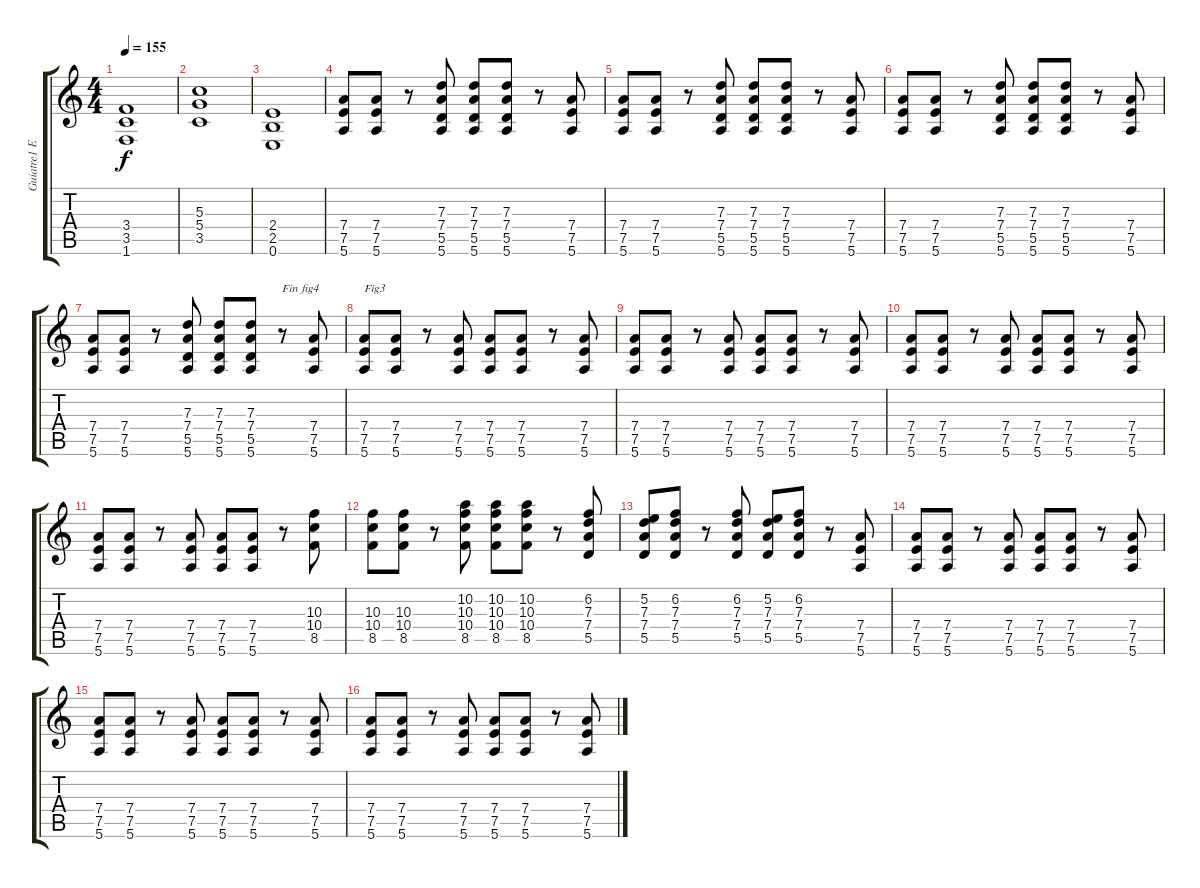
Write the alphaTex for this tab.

\track ("Guiatre1 E" "Guiatre1 E") {instrument distortionguitar}
\staff {score tabs}
\tuning (E4 B3 G3 D3 A2 E2) {hide}
\ts (4 4)
\tempo 155
\clef g2
\ks c
(3.4 3.5 1.6).1{dy f} |
(5.3 5.4 3.5).1 |
(2.4 2.5 0.6).1 |
(7.4 7.5 5.6).8 (7.4 7.5 5.6).8 r.8 (7.3 7.4 5.5 5.6).8 (7.3 7.4 5.5 5.6).8 (7.3 7.4 5.5 5.6).8 r.8 (7.4 7.5 5.6).8 |
(7.4 7.5 5.6).8 (7.4 7.5 5.6).8 r.8 (7.3 7.4 5.5 5.6).8 (7.3 7.4 5.5 5.6).8 (7.3 7.4 5.5 5.6).8 r.8 (7.4 7.5 5.6).8 |
(7.4 7.5 5.6).8 (7.4 7.5 5.6).8 r.8 (7.3 7.4 5.5 5.6).8 (7.3 7.4 5.5 5.6).8 (7.3 7.4 5.5 5.6).8 r.8 (7.4 7.5 5.6).8 |
(7.4 7.5 5.6).8 (7.4 7.5 5.6).8 r.8 (7.3 7.4 5.5 5.6).8 (7.3 7.4 5.5 5.6).8 (7.3 7.4 5.5 5.6).8 r.8{txt "Fin fig4"} (7.4 7.5 5.6).8 |
(7.4 7.5 5.6).8{txt "Fig3"} (7.4 7.5 5.6).8 r.8 (7.4 7.5 5.6).8 (7.4 7.5 5.6).8 (7.4 7.5 5.6).8 r.8 (7.4 7.5 5.6).8 |
(7.4 7.5 5.6).8 (7.4 7.5 5.6).8 r.8 (7.4 7.5 5.6).8 (7.4 7.5 5.6).8 (7.4 7.5 5.6).8 r.8 (7.4 7.5 5.6).8 |
(7.4 7.5 5.6).8 (7.4 7.5 5.6).8 r.8 (7.4 7.5 5.6).8 (7.4 7.5 5.6).8 (7.4 7.5 5.6).8 r.8 (7.4 7.5 5.6).8 |
(7.4 7.5 5.6).8 (7.4 7.5 5.6).8 r.8 (7.4 7.5 5.6).8 (7.4 7.5 5.6).8 (7.4 7.5 5.6).8 r.8 (10.3 10.4 8.5).8 |
(10.3 10.4 8.5).8 (10.3 10.4 8.5).8 r.8 (10.2 10.3 10.4 8.5).8 (10.2 10.3 10.4 8.5).8 (10.2 10.3 10.4 8.5).8 r.8 (6.2 7.3 7.4 5.5).8 |
(5.2 7.3 7.4 5.5).8 (6.2 7.3 7.4 5.5).8 r.8 (6.2 7.3 7.4 5.5).8 (5.2 7.3 7.4 5.5).8 (6.2 7.3 7.4 5.5).8 r.8 (7.4 7.5 5.6).8 |
(7.4 7.5 5.6).8 (7.4 7.5 5.6).8 r.8 (7.4 7.5 5.6).8 (7.4 7.5 5.6).8 (7.4 7.5 5.6).8 r.8 (7.4 7.5 5.6).8 |
(7.4 7.5 5.6).8 (7.4 7.5 5.6).8 r.8 (7.4 7.5 5.6).8 (7.4 7.5 5.6).8 (7.4 7.5 5.6).8 r.8 (7.4 7.5 5.6).8 |
(7.4 7.5 5.6).8 (7.4 7.5 5.6).8 r.8 (7.4 7.5 5.6).8 (7.4 7.5 5.6).8 (7.4 7.5 5.6).8 r.8 (7.4 7.5 5.6).8
